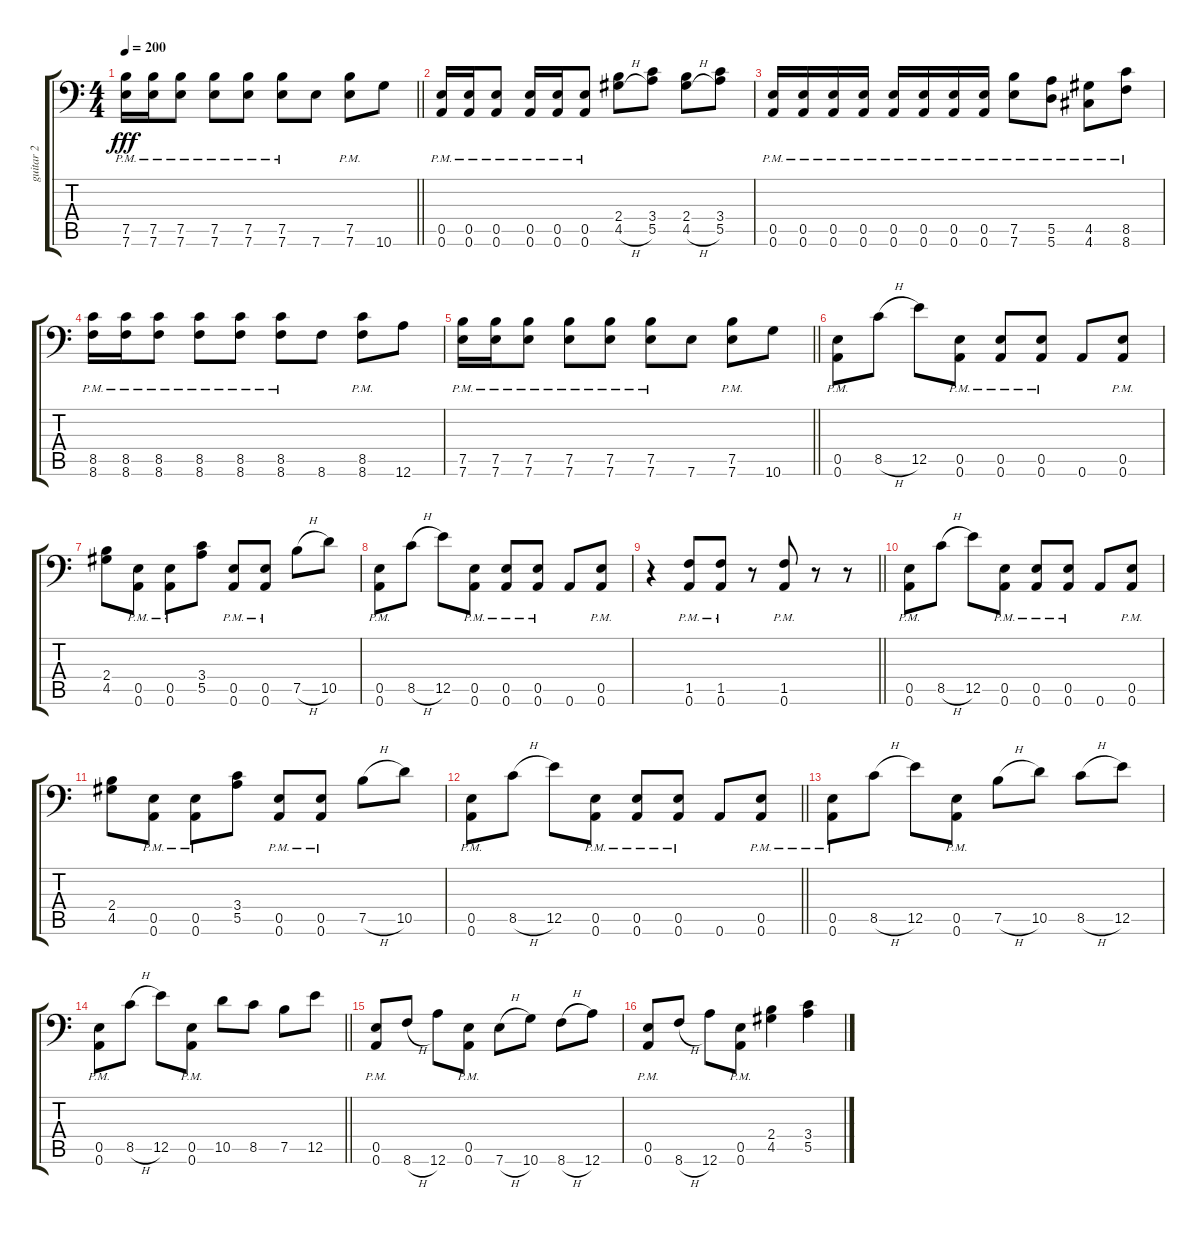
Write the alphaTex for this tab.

\track ("guitar 2" "guitar 2") {instrument distortionguitar}
\staff {score tabs}
\tuning (B3 Gb3 D3 A2 E2 A1) {hide}
\ts (4 4)
\tempo 200
\clef f4
\barLineRight lightlight
\ks c
(7.5{pm} 7.6{pm}).16{dy fff} (7.5{pm} 7.6{pm}).16 (7.5{pm} 7.6{pm}).8 (7.5{pm} 7.6{pm}).8 (7.5{pm} 7.6{pm}).8 (7.5{pm} 7.6{pm}).8 7.6.8 (7.5{pm} 7.6{pm}).8 10.6.8 |
(0.5{pm} 0.6{pm}).16 (0.5{pm} 0.6{pm}).16 (0.5{pm} 0.6{pm}).8 (0.5{pm} 0.6{pm}).16 (0.5{pm} 0.6{pm}).16 (0.5{pm} 0.6{pm}).8 (2.4 4.5{h}).8 (3.4 5.5).8 (2.4 4.5{h}).8 (3.4 5.5).8 |
(0.5{pm} 0.6{pm}).16 (0.5{pm} 0.6{pm}).16 (0.5{pm} 0.6{pm}).16 (0.5{pm} 0.6{pm}).16 (0.5{pm} 0.6{pm}).16 (0.5{pm} 0.6{pm}).16 (0.5{pm} 0.6{pm}).16 (0.5{pm} 0.6{pm}).16 (7.5{pm} 7.6{pm}).8 (5.5{pm} 5.6{pm}).8 (4.5{pm} 4.6{pm}).8 (8.5{pm} 8.6{pm}).8 |
(8.5{pm} 8.6{pm}).16 (8.5{pm} 8.6{pm}).16 (8.5{pm} 8.6{pm}).8 (8.5{pm} 8.6{pm}).8 (8.5{pm} 8.6{pm}).8 (8.5{pm} 8.6{pm}).8 8.6.8 (8.5{pm} 8.6{pm}).8 12.6.8 |
\barLineRight lightlight
(7.5{pm} 7.6{pm}).16 (7.5{pm} 7.6{pm}).16 (7.5{pm} 7.6{pm}).8 (7.5{pm} 7.6{pm}).8 (7.5{pm} 7.6{pm}).8 (7.5{pm} 7.6{pm}).8 7.6.8 (7.5{pm} 7.6{pm}).8 10.6.8 |
(0.5{pm} 0.6{pm}).8 8.5{h}.8 12.5.8 (0.5{pm} 0.6{pm}).8 (0.5{pm} 0.6{pm}).8 (0.5{pm} 0.6{pm}).8 0.6.8 (0.5{pm} 0.6{pm}).8 |
(2.4 4.5).8 (0.5{pm} 0.6{pm}).8 (0.5{pm} 0.6{pm}).8 (3.4 5.5).8 (0.5{pm} 0.6{pm}).8 (0.5{pm} 0.6{pm}).8 7.5{h}.8 10.5.8 |
(0.5{pm} 0.6{pm}).8 8.5{h}.8 12.5.8 (0.5{pm} 0.6{pm}).8 (0.5{pm} 0.6{pm}).8 (0.5{pm} 0.6{pm}).8 0.6.8 (0.5{pm} 0.6{pm}).8 |
\barLineRight lightlight
r.4 (1.5{pm} 0.6{pm}).8 (1.5{pm} 0.6{pm}).8 r.8 (1.5{pm} 0.6{pm}).8 r.8 r.8 |
(0.5{pm} 0.6{pm}).8 8.5{h}.8 12.5.8 (0.5{pm} 0.6{pm}).8 (0.5{pm} 0.6{pm}).8 (0.5{pm} 0.6{pm}).8 0.6.8 (0.5{pm} 0.6{pm}).8 |
(2.4 4.5).8 (0.5{pm} 0.6{pm}).8 (0.5{pm} 0.6{pm}).8 (3.4 5.5).8 (0.5{pm} 0.6{pm}).8 (0.5{pm} 0.6{pm}).8 7.5{h}.8 10.5.8 |
\barLineRight lightlight
(0.5{pm} 0.6{pm}).8 8.5{h}.8 12.5.8 (0.5{pm} 0.6{pm}).8 (0.5{pm} 0.6{pm}).8 (0.5{pm} 0.6{pm}).8 0.6.8 (0.5{pm} 0.6{pm}).8 |
(0.5{pm} 0.6{pm}).8 8.5{h}.8 12.5.8 (0.5{pm} 0.6{pm}).8 7.5{h}.8 10.5.8 8.5{h}.8 12.5.8 |
\barLineRight lightlight
(0.5{pm} 0.6{pm}).8 8.5{h}.8 12.5.8 (0.5{pm} 0.6{pm}).8 10.5.8 8.5.8 7.5.8 12.5.8 |
(0.5{pm} 0.6{pm}).8 8.6{h}.8 12.6.8 (0.5{pm} 0.6{pm}).8 7.6{h}.8 10.6.8 8.6{h}.8 12.6.8 |
(0.5{pm} 0.6{pm}).8 8.6{h}.8 12.6.8 (0.5{pm} 0.6{pm}).8 (2.4 4.5).4 (3.4 5.5).4
